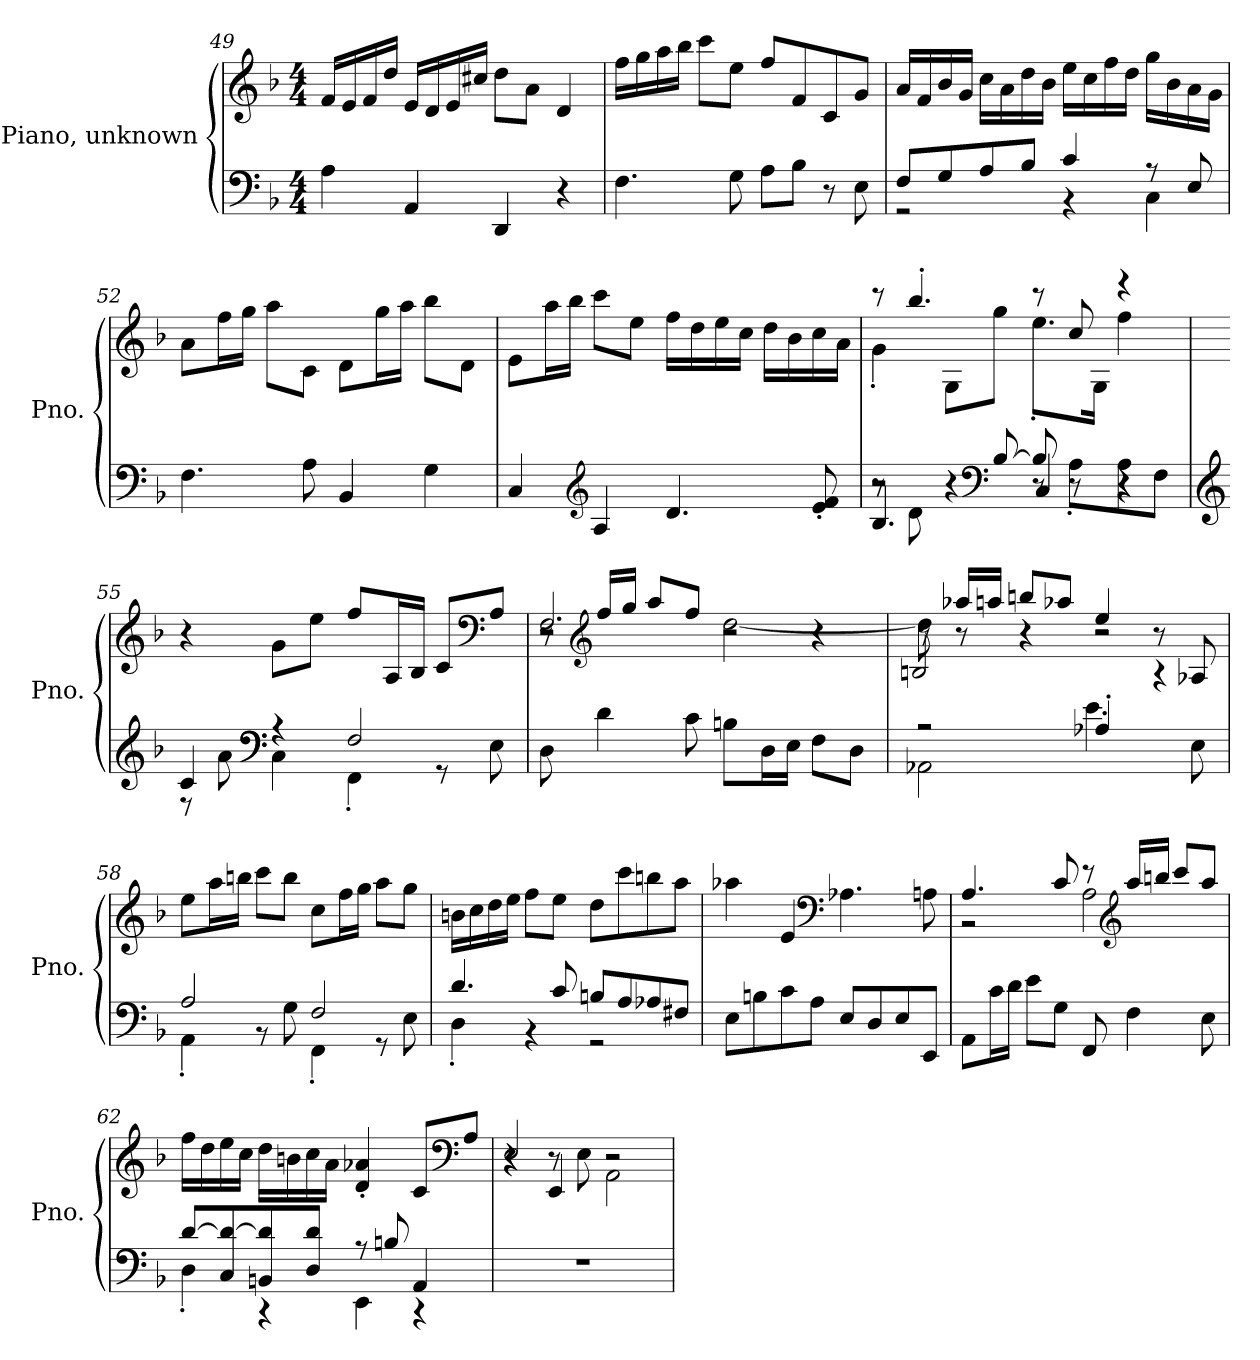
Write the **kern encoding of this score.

**kern	**kern
*part1	*part1
*staff2	*staff1
*I"Piano, unknown	*
*I'Pno.	*
!!LO:LB:g=z
*clefF4	*clefG2
*k[b-]	*k[b-]
*M4/4	*M4/4
=49	=49
4A\	16f/LL
.	16e/
.	16f/
.	16dd/JJ
4AA/	16e/LL
.	16d/
.	16e/
.	16cc#X/JJ
4DD/	8dd\L
.	8a\J
4r	4d/
=50	=50
4.F\	16ff\LL
.	16gg\
.	16aa\
.	16bb-\JJ
.	8ccc\L
8G\	8ee\J
8A\L	8ff/L
8B-\J	8f/
8r	8c/
8E\	8g/J
=51	=51
*^	*
8F/L	2r	16a/LL
.	.	16f/
8G/	.	16b-/
.	.	16g/JJ
8A/	.	16cc\LL
.	.	16a\
8B-/J	.	16dd\
.	.	16b-\JJ
4c/	4r	16ee\LL
.	.	16cc\
.	.	16ff\
.	.	16dd\JJ
8r	4C\	16gg\LL
.	.	16b-\
8E/	.	16a\
.	.	16g\JJ
*v	*v	*
!!LO:LB:g=z
=52	=52
4.F\	8a\L
.	16ff\L
.	16gg\JJ
.	8aa\L
8A\	8c\J
4BB-/	8d\L
.	16gg\L
.	16aa\JJ
4G\	8bb-\L
.	8d\J
=53	=53
4C/	8e\L
.	16aa\L
.	16bb-\JJ
*clefG2	*
4A/	8ccc\L
.	8ee\J
4.d/	16ff\LL
.	16dd\
.	16ee\
.	16cc\JJ
.	16dd\LL
.	16b-\
8e/' 8f/'	16cc\
.	16a\JJ
=54	=54
*^	*^
*	*^	*	*
4.B-/	8r	2r	8r	4g'\
.	8d\	.	4.bb-'/	.
.	4r	.	.	8G\L
*clefF4	*	*	*	*
[8B-/	.	.	.	8gg\J
8B-/]	8r	4C/	8r	8.ee'\L
8r	8A'\L	.	8cc/	.
.	.	.	.	16G\Jk
4r	8A\	4r	4r	4ff\
.	8F\J	.	.	.
*v	*v	*v	*	*
*	*v	*v
!!LO:PB:g=z
=55	=55
*clefG2	*
*^	*
4c/	8r	4r
.	8a\	.
*clefF4	*	*
4r	4C\	8g\L
.	.	8ee\J
2F/	4FF'\	8ff/L
.	.	16A/L
.	.	16B-/JJ
.	8r	8c/L
*	*	*clefF4
.	8E\	8A/J
*v	*v	*
=56	=56
*	*^
*	*	*^
8D\	8r	2r	2.F/
*	*clefG2	*	*
4d\	16ff/LL	.	.
.	16gg/JJ	.	.
.	8aa/L	.	.
8c\	8ff/J	.	.
8Bn\L	2r	[2dd\	.
16D\L	.	.	.
16E\JJ	.	.	.
8F\L	.	.	4r
8D\J	.	.	.
=57	=57	=57	=57
*^	*	*	*
2r	2AA-X\	8r	8dd\]	2Bn/
.	.	16aa-X/LL	8r	.
.	.	16aan/JJ	.	.
.	.	8bbn/L	4r	.
.	.	8aa-X/J	.	.
4A-X'/	4.e\	4ee/	2r	2r
4r	.	8r	.	.
.	8E\	8A-X/	.	.
*	*	*v	*v	*v
!!LO:LB:g=z
=58	=58	=58
2A/	4AA'\	8ee\L
.	.	16aa\L
.	.	16bbn\JJ
.	8r	8ccc\L
.	8G\	8bb\J
2F/	4FF'\	8cc\L
.	.	16ff\L
.	.	16gg\JJ
.	8r	8aa\L
.	8E\	8gg\J
=59	=59	=59
4.d/	4D'\	16bn\LL
.	.	16cc\
.	.	16dd\
.	.	16ee\JJ
.	4r	8ff\L
8c/	.	8ee\J
8Bn/L	2r	8dd\L
8A/	.	8ccc\
8A-X/	.	8bbn\
8F#X/J	.	8aa\J
*v	*v	*
=60	=60
8E\L	4aa-X\
8Bn\	.
8c\	4e/
8A\J	.
*	*clefF4
8E/L	4.A-X\
8D/	.
8E/	.
8EE/J	8An\
!!LO:LB:g=z
=61	=61
*	*^
8AA\L	4.A/	2r
16c\L	.	.
16d\JJ	.	.
8e\L	.	.
8G\J	8c/	.
8FF/	8r	2A\
*	*clefG2	*
4F\	16aa/LL	.
.	16bbn/JJ	.
.	8ccc/L	.
8E\	8aa/J	.
*	*v	*v
=62	=62
*^	*
[8d/L	4D'\	16ff\LL
.	.	16dd\
8C/ 8d/_	.	16ee\
.	.	16cc\JJ
8BBn/ 8d/]	4r	16dd\LL
.	.	16bn\
8D/ 8d/J	.	16cc\
.	.	16a\JJ
8r	4EE\	4d/' 4a-X/'
8Bn/	.	.
4AA/	4r	8c/L
*	*	*clefF4
.	.	8A/J
*v	*v	*
=63	=63
*	*^
*	*	*^
1r	2E/	4r	4r
.	.	8r	4EE/
.	.	8E\	.
.	2r	2AA\	2r
*	*v	*v	*v
=	=
*-	*-
